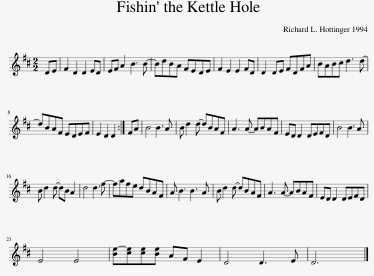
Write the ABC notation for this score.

X:1
L:1/8
M:2/2
I:linebreak $
K:D
V:1 treble
V:1
 DE | F2 D2 D2 ED | EF A2 B3 B- | BdBA FEDE | F2 E2 E2 FD | %5
 D2 DE FDFA | BABc d3 d- |$ dBAF EDEF | E2 D2 D2 :| FA | %10
 B4 B3 A | B d2 d- dBAF | A3 A- ABAF | ED D2 DEFD | B4 B3 A |$ %15
 B d2 d- dB A2 | d4 d3 f- | fafe dBAF | A B3 B3 A | B d2 d- dBAF | %20
 A3 A- ABAF | ED D2 DEFD |$ E4 E4 | [Be-][ce][ce][Be] AF E2 | D4 D3 E | %25
 D6 |] %26
